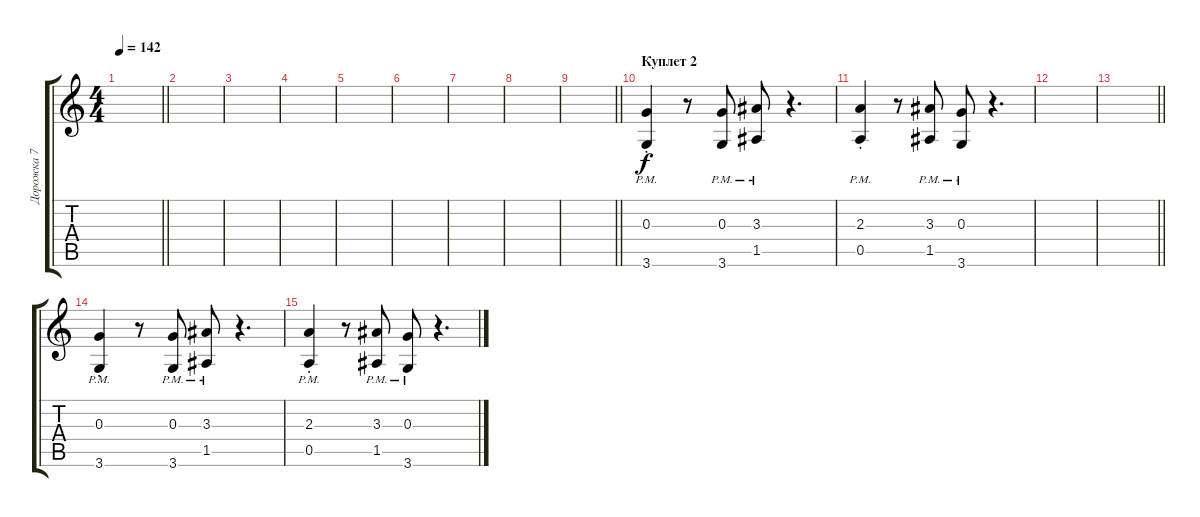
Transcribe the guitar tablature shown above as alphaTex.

\track ("Дорожка 7" "Дорожка 7") {instrument contrabass}
\staff {score tabs}
\tuning (E4 B3 G3 D3 A2 E2) {hide}
\ts (4 4)
\tempo 142
\clef g2
\barLineRight lightlight
\ks c
|
|
|
|
|
|
|
|
\barLineRight lightlight
|
\section ("" "Куплет 2")
(0.3{pm st} 3.6{pm st}).4 r.8 (0.3{pm} 3.6{pm}).8 (3.3{pm} 1.5{pm}).8 r.4{d} |
(2.3{pm st} 0.5{pm st}).4 r.8 (3.3{pm} 1.5{pm}).8 (0.3{pm} 3.6{pm}).8 r.4{d} |
|
\barLineRight lightlight
|
(0.3{pm st} 3.6{pm st}).4 r.8 (0.3{pm} 3.6{pm}).8 (3.3{pm} 1.5{pm}).8 r.4{d} |
(2.3{pm st} 0.5{pm st}).4 r.8 (3.3{pm} 1.5{pm}).8 (0.3{pm} 3.6{pm}).8 r.4{d}
